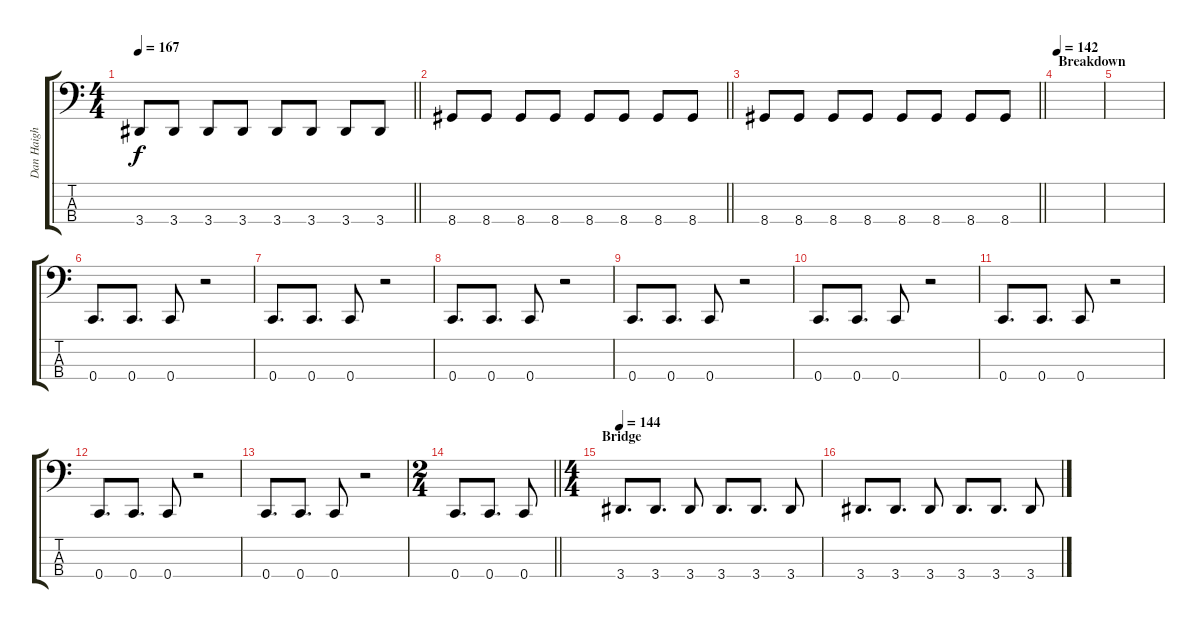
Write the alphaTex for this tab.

\track ("Dan Haigh" "Dan Haigh") {instrument electricbassfinger}
\staff {score tabs}
\tuning (F2 C2 G1 C1) {hide}
\ts (4 4)
\tempo 167
\clef f4
\barLineRight lightlight
\ks c
3.4.8{dy f} 3.4.8 3.4.8 3.4.8 3.4.8 3.4.8 3.4.8 3.4.8 |
\barLineRight lightlight
8.4.8 8.4.8 8.4.8 8.4.8 8.4.8 8.4.8 8.4.8 8.4.8 |
\barLineRight lightlight
8.4.8 8.4.8 8.4.8 8.4.8 8.4.8 8.4.8 8.4.8 8.4.8 |
\section ("" "Breakdown")
\tempo 142
|
|
0.4.8{d} 0.4.8{d} 0.4.8 r.2 |
0.4.8{d} 0.4.8{d} 0.4.8 r.2 |
0.4.8{d} 0.4.8{d} 0.4.8 r.2 |
0.4.8{d} 0.4.8{d} 0.4.8 r.2 |
0.4.8{d} 0.4.8{d} 0.4.8 r.2 |
0.4.8{d} 0.4.8{d} 0.4.8 r.2 |
0.4.8{d} 0.4.8{d} 0.4.8 r.2 |
0.4.8{d} 0.4.8{d} 0.4.8 r.2 |
\ts (2 4)
\barLineRight lightlight
0.4.8{d} 0.4.8{d} 0.4.8 |
\ts (4 4)
\section ("" "Bridge")
\tempo 144
3.4.8{d} 3.4.8{d} 3.4.8 3.4.8{d} 3.4.8{d} 3.4.8 |
3.4.8{d} 3.4.8{d} 3.4.8 3.4.8{d} 3.4.8{d} 3.4.8
